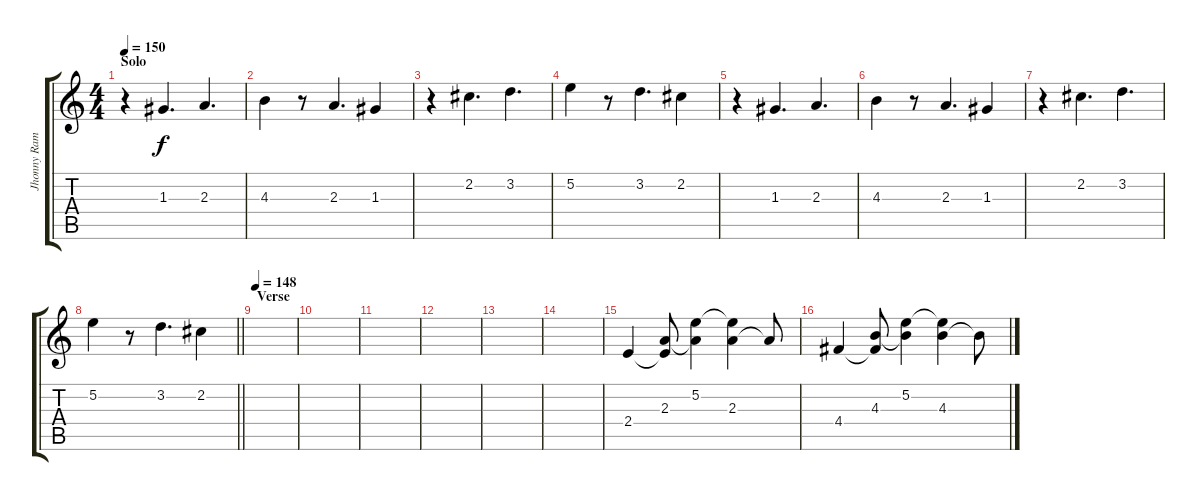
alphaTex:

\track ("Jhonny Ramone - Solo" "Jhonny Ram") {instrument acousticguitarsteel}
\staff {score tabs}
\tuning (E4 B3 G3 D3 A2 E2) {hide}
\ts (4 4)
\section ("" "Solo")
\tempo 150
\clef g2
\ks c
r.4{dy f} 1.3.4{d} 2.3.4{d} |
4.3.4 r.8 2.3.4{d} 1.3.4 |
r.4 2.2.4{d} 3.2.4{d} |
5.2.4 r.8 3.2.4{d} 2.2.4 |
r.4 1.3.4{d} 2.3.4{d} |
4.3.4 r.8 2.3.4{d} 1.3.4 |
r.4 2.2.4{d} 3.2.4{d} |
\barLineRight lightlight
5.2.4 r.8 3.2.4{d} 2.2.4 |
\section ("" "Verse")
\tempo 148
|
|
|
|
|
|
2.4.4 (2.3 2.4{t}).8 (5.2 2.3{t}).4 (5.2{t} 2.3).4 2.3{t}.8 |
4.4.4 (4.3 4.4{t}).8 (5.2 4.3{t}).4 (5.2{t} 4.3).4 4.3{t}.8
